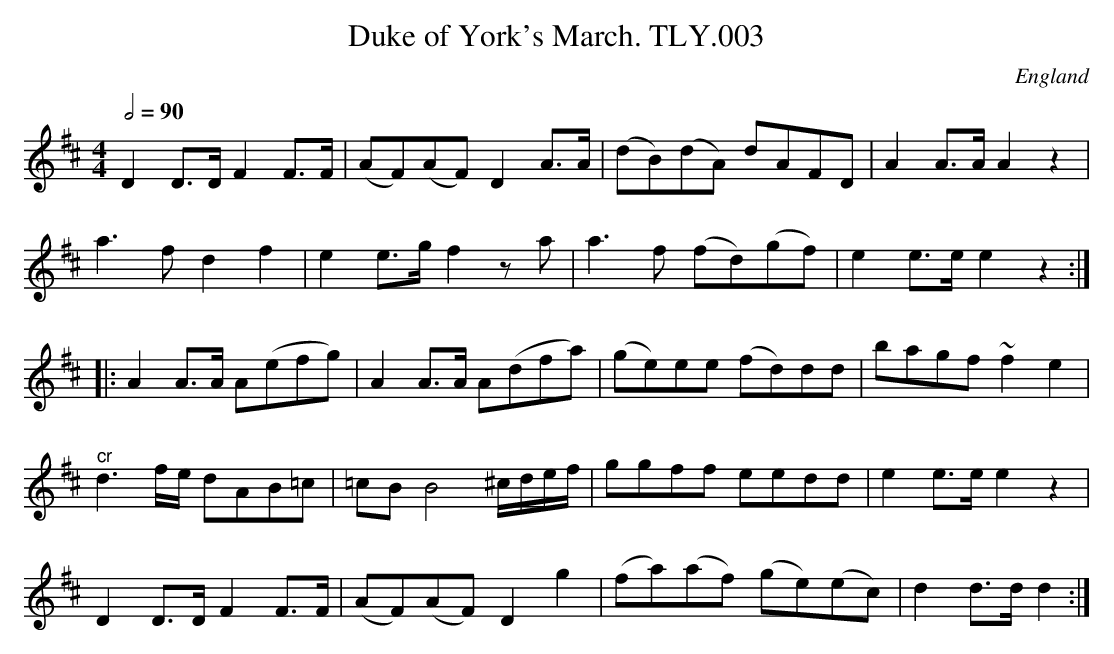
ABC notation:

X:1
T:Duke of York's March. TLY.003
M:4/4
L:1/8
Q:1/2=90
O:England
K:D major
D2 D>D F2 F>F| (AF)(AF) D2 A>A|(dB)(dA) dAFD|A2A>A A2 z2|!
a3f d2f2|e2 e>g f2za|a3f (fd)(gf)|e2 e>e e2 z2:|!
|:A2 A>A A(efg)|A2A>A A(dfa)|(ge)ee (fd)dd|bagf ~f2e2|!
"^cr"d3f/2e/2 dAB=c|=cB B4 ^c/2d/2e/2f/2|ggff eedd|e2 e>e e2 z2|!
D2D>D F2 F>F| (AF)(AF) D2g2|(fa)(af) (ge)(ec)|d2d>dd2:|
